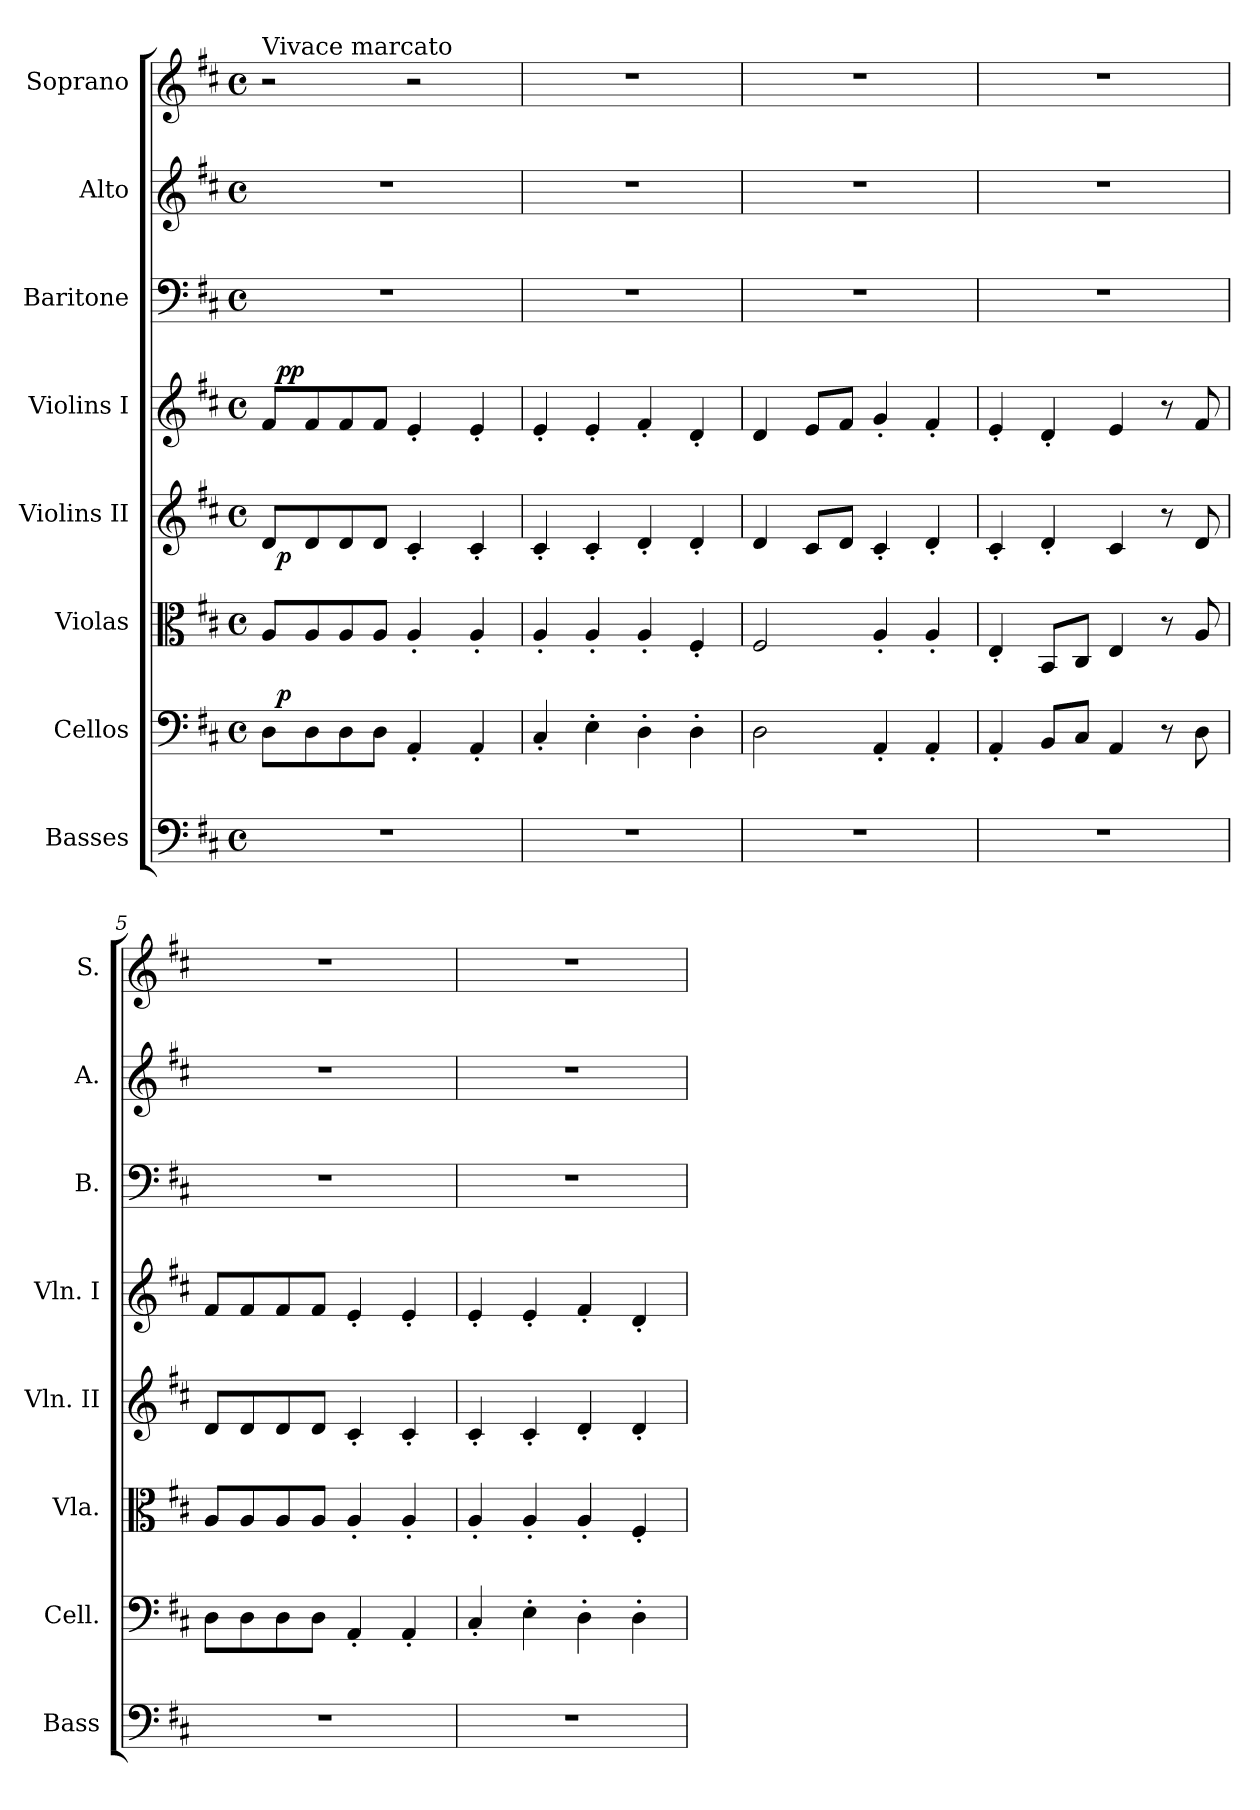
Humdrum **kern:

**kern	**kern	**dynam	**kern	**kern	**dynam	**kern	**dynam	**kern	**kern	**kern
*part8	*part7	*part7	*part6	*part5	*part5	*part4	*part4	*part3	*part2	*part1
*staff8	*staff7	*staff7	*staff6	*staff5	*staff5	*staff4	*staff4	*staff3	*staff2	*staff1
*I"Basses	*I"Cellos	*	*I"Violas	*I"Violins II	*	*I"Violins I	*	*I"Baritone	*I"Alto	*I"Soprano
*I'Bass	*I'Cell.	*	*I'Vla.	*I'Vln. II	*	*I'Vln. I	*	*I'B.	*I'A.	*I'S.
*clefF4	*clefF4	*	*clefC3	*clefG2	*	*clefG2	*	*clefF4	*clefG2	*clefG2
*ITrd7c12	*	*	*	*	*	*	*	*	*	*
*k[f#c#]	*k[f#c#]	*	*k[f#c#]	*k[f#c#]	*	*k[f#c#]	*	*k[f#c#]	*k[f#c#]	*k[f#c#]
*D:	*D:	*	*D:	*D:	*	*D:	*	*D:	*D:	*D:
*M4/4	*M4/4	*	*M4/4	*M4/4	*	*M4/4	*	*M4/4	*M4/4	*M4/4
*met(c)	*met(c)	*	*met(c)	*met(c)	*	*met(c)	*	*met(c)	*met(c)	*met(c)
=1	=1	=1	=1	=1	=1	=1	=1	=1	=1	=1
*	*^	*	*	*^	*	*^	*	*	*	*
!	!	!	!	!	!	!	!	!	!	!	!	!	!LO:TX:a:t=Vivace&nbsp;marcato
1r	8D\L	32ryy	.	8A/L	8d/L	32ryy	.	8f#/L	32ryy	.	1r	1r	2r
!	!	!	!LO:DY:a	!	!	!	!LO:DY:b	!	!	!LO:DY:a	!	!	!
!	!	!	!	!	!	!	!	!	!	!LO:DY:n=1:b	!	!	!
.	.	2ryy	p	.	.	2ryy	p	.	2ryy	p p	.	.	.
.	8D\	.	.	8A/	8d/	.	.	8f#/	.	.	.	.	.
.	8D\	.	.	8A/	8d/	.	.	8f#/	.	.	.	.	.
.	8D\J	.	.	8A/J	8d/J	.	.	8f#/J	.	.	.	.	.
.	4AA'</	.	.	4A'</	4c#'</	.	.	4e'</	.	.	.	.	2r
.	.	4...ryy	.	.	.	4...ryy	.	.	4...ryy	.	.	.	.
.	4AA'</	.	.	4A'</	4c#'</	.	.	4e'</	.	.	.	.	.
*	*	*	*	*	*v	*v	*	*	*	*	*	*	*
*	*v	*v	*	*	*	*	*v	*v	*	*	*	*
=2	=2	=2	=2	=2	=2	=2	=2	=2	=2	=2
1r	4C#'</	.	4A'</	4c#'</	.	4e'</	.	1r	1r	1r
.	4E'>\	.	4A'</	4c#'</	.	4e'</	.	.	.	.
.	4D'>\	.	4A'</	4d'</	.	4f#'</	.	.	.	.
.	4D'>\	.	4F#'</	4d'</	.	4d'</	.	.	.	.
=3	=3	=3	=3	=3	=3	=3	=3	=3	=3	=3
1r	2D\	.	2F#/	4d/	.	4d/	.	1r	1r	1r
.	.	.	.	8c#/L	.	8e/L	.	.	.	.
.	.	.	.	8d/J	.	8f#/J	.	.	.	.
.	4AA'</	.	4A'</	4c#'</	.	4g'</	.	.	.	.
.	4AA'</	.	4A'</	4d'</	.	4f#'</	.	.	.	.
=4	=4	=4	=4	=4	=4	=4	=4	=4	=4	=4
1r	4AA'</	.	4E'</	4c#'</	.	4e'</	.	1r	1r	1r
.	8BB/L	.	8BB/L	4d'</	.	4d'</	.	.	.	.
.	8C#/J	.	8C#/J	.	.	.	.	.	.	.
.	4AA/	.	4E/	4c#/	.	4e/	.	.	.	.
.	8r	.	8r	8r	.	8r	.	.	.	.
.	8D\	.	8A/	8d/	.	8f#/	.	.	.	.
=5	=5	=5	=5	=5	=5	=5	=5	=5	=5	=5
1r	8D\L	.	8A/L	8d/L	.	8f#/L	.	1r	1r	1r
.	8D\	.	8A/	8d/	.	8f#/	.	.	.	.
.	8D\	.	8A/	8d/	.	8f#/	.	.	.	.
.	8D\J	.	8A/J	8d/J	.	8f#/J	.	.	.	.
.	4AA'</	.	4A'</	4c#'</	.	4e'</	.	.	.	.
.	4AA'</	.	4A'</	4c#'</	.	4e'</	.	.	.	.
!!LO:LB:g=z
=6	=6	=6	=6	=6	=6	=6	=6	=6	=6	=6
1r	4C#'</	.	4A'</	4c#'</	.	4e'</	.	1r	1r	1r
.	4E'>\	.	4A'</	4c#'</	.	4e'</	.	.	.	.
.	4D'>\	.	4A'</	4d'</	.	4f#'</	.	.	.	.
.	4D'>\	.	4F#'</	4d'</	.	4d'</	.	.	.	.
=	=	=	=	=	=	=	=	=	=	=
*-	*-	*-	*-	*-	*-	*-	*-	*-	*-	*-
